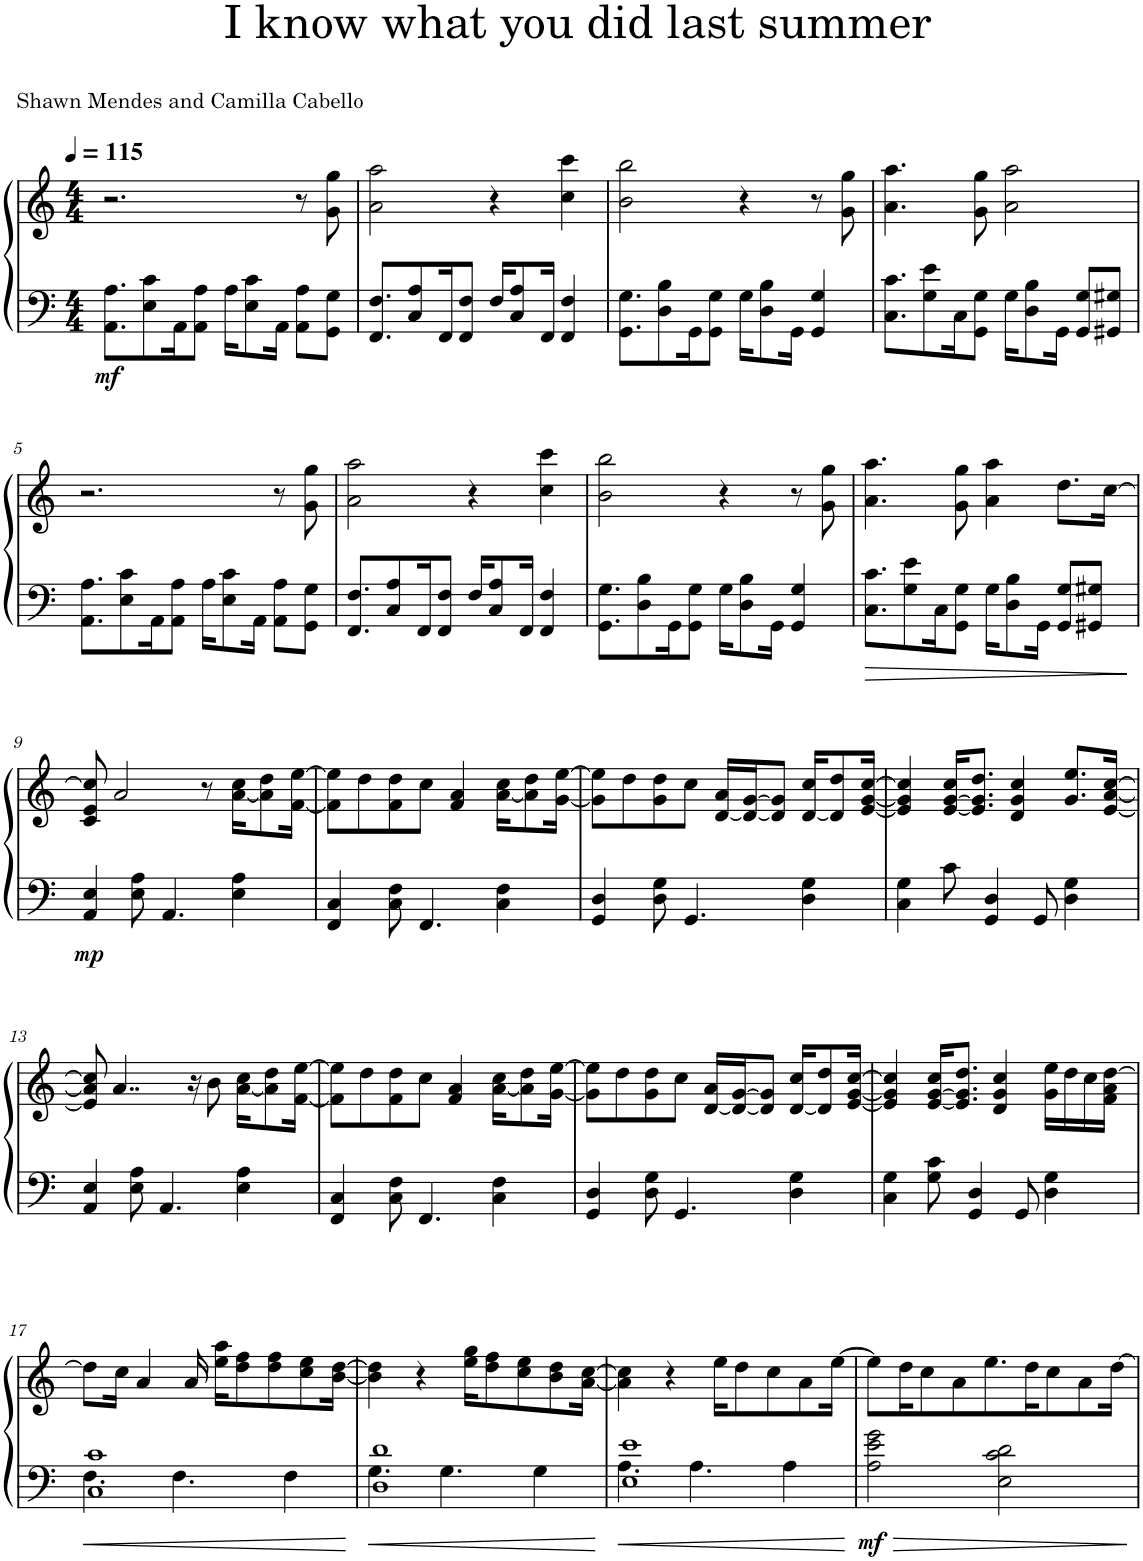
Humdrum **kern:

**kern	**kern	**dynam
*part1	*part1	*part1
*staff2	*staff1	*staff1/2
*I"Piano	*	*
*I'Pno.	*	*
*clefF4	*clefG2	*
*k[]	*k[]	*
*M4/4	*M4/4	*
*MM115	*MM115	*
=1	=1	=1
!	!	!LO:DY:b=2
8.AA\ 8.A\L	2.r	mf
8E\ 8c\	.	.
16AA\K	.	.
8AA\ 8A\J	.	.
16A\KL	.	.
8E\ 8c\	.	.
16AA\Jk	.	.
8AA\ 8A\L	8r	.
8GG\ 8G\J	8g\ 8gg\	.
=2	=2	=2
8.FF/ 8.F/L	2a\ 2aa\	.
8C/ 8A/	.	.
16FF/K	.	.
8FF/ 8F/J	.	.
16F/KL	4r	.
8C/ 8A/	.	.
16FF/Jk	.	.
4FF/ 4F/	4cc\ 4ccc\	.
=3	=3	=3
8.GG\ 8.G\L	2b\ 2bb\	.
8D\ 8B\	.	.
16GG\K	.	.
8GG\ 8G\J	.	.
16G\KL	4r	.
8D\ 8B\	.	.
16GG\Jk	.	.
4GG/ 4G/	8r	.
.	8g\ 8gg\	.
=4	=4	=4
8.C\ 8.c\L	4.a\ 4.aa\	.
8G\ 8e\	.	.
16C\K	.	.
8GG\ 8G\J	8g\ 8gg\	.
16G\KL	2a\ 2aa\	.
8D\ 8B\	.	.
16GG\Jk	.	.
8GG/ 8G/L	.	.
8GG#X/ 8G#X/J	.	.
!!LO:LB:g=z
=5	=5	=5
8.AA\ 8.A\L	2.r	.
8E\ 8c\	.	.
16AA\K	.	.
8AA\ 8A\J	.	.
16A\KL	.	.
8E\ 8c\	.	.
16AA\Jk	.	.
8AA\ 8A\L	8r	.
8GG\ 8G\J	8g\ 8gg\	.
=6	=6	=6
8.FF/ 8.F/L	2a\ 2aa\	.
8C/ 8A/	.	.
16FF/K	.	.
8FF/ 8F/J	.	.
16F/KL	4r	.
8C/ 8A/	.	.
16FF/Jk	.	.
4FF/ 4F/	4cc\ 4ccc\	.
=7	=7	=7
8.GG\ 8.G\L	2b\ 2bb\	.
8D\ 8B\	.	.
16GG\K	.	.
8GG\ 8G\J	.	.
16G\KL	4r	.
8D\ 8B\	.	.
16GG\Jk	.	.
4GG/ 4G/	8r	.
.	8g\ 8gg\	.
=8	=8	=8
8.C\ 8.c\L	4.a\ 4.aa\	.
8G\ 8e\	.	.
16C\K	.	.
8GG\ 8G\J	8g\ 8gg\	.
16G\KL	4a\ 4aa\	.
8D\ 8B\	.	.
16GG\Jk	.	.
8GG/ 8G/L	8.dd\L	.
8GG#X/ 8G#X/J	.	.
.	[16cc\Jk	.
!!LO:LB:g=z
=9	=9	=9
!	!	!LO:DY:b=2
4AA/ 4E/	8c/ 8e/ 8cc/]	mp
.	2a/	.
8E\ 8A\	.	.
4.AA/	.	.
.	8r	.
4E\ 4A\	[16a\ 16cc\KL	.
.	8a\] 8dd\	.
.	[16f\ [16ee\Jk	.
=10	=10	=10
4FF/ 4C/	8f\] 8ee\]L	.
.	8dd\	.
8C\ 8F\	8f\ 8dd\	.
4.FF/	8cc\J	.
.	4f/ 4a/	.
4C\ 4F\	[16a\ 16cc\KL	.
.	8a\] 8dd\	.
.	[16g\ [16ee\Jk	.
=11	=11	=11
4GG/ 4D/	8g\] 8ee\]L	.
.	8dd\	.
8D\ 8G\	8g\ 8dd\	.
4.GG/	8cc\J	.
.	[16d/ 16a/LL	.
.	16d/_ [16g/J	.
.	8d/] 8g/]J	.
4D\ 4G\	[16d/ 16cc/KL	.
.	8d/] 8dd/	.
.	[16e/ [16g/ [16cc/Jk	.
=12	=12	=12
4C\ 4G\	4e/] 4g/] 4cc/]	.
8c\	[16e/ [16g/ 16cc/KL	.
.	8.e/] 8.g/] 8.dd/J	.
4GG/ 4D/	.	.
.	4d/ 4g/ 4cc/	.
8GG/	.	.
4D\ 4G\	8.g/ 8.ee/L	.
.	[16e/ [16a/ [16cc/Jk	.
!!LO:LB:g=z
=13	=13	=13
4AA/ 4E/	8e/] 8a/] 8cc/]	.
.	4..a/	.
8E\ 8A\	.	.
4.AA/	.	.
.	16r	.
.	8b\	.
4E\ 4A\	[16a\ 16cc\KL	.
.	8a\] 8dd\	.
.	[16f\ [16ee\Jk	.
=14	=14	=14
4FF/ 4C/	8f\] 8ee\]L	.
.	8dd\	.
8C\ 8F\	8f\ 8dd\	.
4.FF/	8cc\J	.
.	4f/ 4a/	.
4C\ 4F\	[16a\ 16cc\KL	.
.	8a\] 8dd\	.
.	[16g\ [16ee\Jk	.
=15	=15	=15
4GG/ 4D/	8g\] 8ee\]L	.
.	8dd\	.
8D\ 8G\	8g\ 8dd\	.
4.GG/	8cc\J	.
.	[16d/ 16a/LL	.
.	16d/_ [16g/J	.
.	8d/] 8g/]J	.
4D\ 4G\	[16d/ 16cc/KL	.
.	8d/] 8dd/	.
.	[16e/ [16g/ [16cc/Jk	.
=16	=16	=16
4C\ 4G\	4e/] 4g/] 4cc/]	.
8G\ 8c\	[16e/ [16g/ 16cc/KL	.
.	8.e/] 8.g/] 8.dd/J	.
4GG/ 4D/	.	.
.	4d/ 4g/ 4cc/	.
8GG/	.	.
4D\ 4G\	16g\ 16ee\LL	.
.	16dd\	.
.	16cc\	.
.	16f\ 16a\ [16dd\JJ	.
!!LO:LB:g=z
=17	=17	=17
*^	*	*
1C 1c	4.F\	8dd\L]	.
.	.	16cc\Jk	.
.	.	4a/	.
.	4.F\	.	.
.	.	16a/	.
.	.	16ee\ 16aa\KL	.
.	.	8dd\ 8ff\	.
.	.	8dd\ 8ff\	.
.	4F\	.	.
.	.	8cc\ 8ee\	.
.	.	[16b\ [16dd\Jk	.
=18	=18	=18	=18
1D 1d	4.G\	4b\] 4dd\]	.
.	.	4r	.
.	4.G\	.	.
.	.	16ee\ 16gg\KL	.
.	.	8dd\ 8ff\	.
.	.	8cc\ 8ee\	.
.	4G\	.	.
.	.	8b\ 8dd\	.
.	.	[16a\ [16cc\Jk	.
=19	=19	=19	=19
1E 1e	4.A\	4a\] 4cc\]	.
.	.	4r	.
.	4.A\	.	.
.	.	16ee\KL	.
.	.	8dd\	.
.	.	8cc\	.
.	4A\	.	.
.	.	8a\	.
.	.	[16ee\Jk	.
*v	*v	*	*
=20	=20	=20
!	!	!LO:DY:b=2
2A\ 2e\ 2g\	8ee\L]	mf
.	16dd\K	.
.	8cc\	.
.	8a\	.
.	8.ee\	.
2E\ 2c\ 2d\	.	.
.	16dd\K	.
.	8cc\	.
.	8a\	.
.	[16dd\Jk	.
=	=	=
*-	*-	*-
